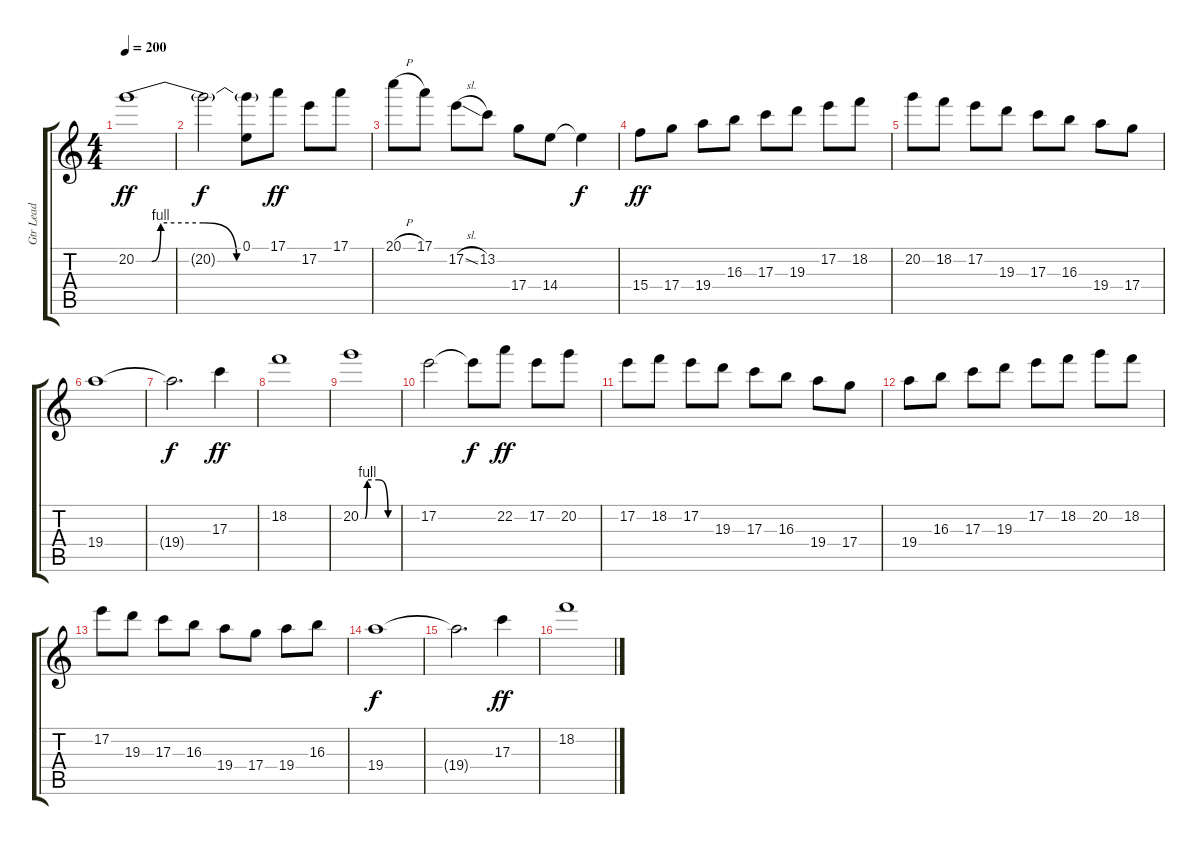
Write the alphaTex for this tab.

\track ("Gtr Lead" "Gtr Lead") {instrument distortionguitar}
\staff {score tabs}
\tuning (E4 B3 G3 D3 A2 E2) {hide}
\ts (4 4)
\tempo 200
\clef g2
\ks c
20.2{be (custom 0 0 7 0 11 4 30 4 45 0 60 0)}.1{dy ff} |
20.2{t}.2{dy f} (0.1 20.2{t}).8 17.1.8{dy ff} 17.2.8 17.1.8 |
20.1{h}.8 17.1.8 17.2{sl}.8 13.2.8 17.4.8 14.4.8 14.4{t}.4{dy f} |
15.4.8{dy ff} 17.4.8 19.4.8 16.3.8 17.3.8 19.3.8 17.2.8 18.2.8 |
20.2.8 18.2.8 17.2.8 19.3.8 17.3.8 16.3.8 19.4.8 17.4.8 |
19.4.1 |
19.4{t}.2{d dy f} 17.3.4{dy ff} |
18.2.1 |
20.2{be (custom 0 0 7 0 11 4 30 4 45 0 60 0)}.1 |
17.2.2 17.2{t}.8{dy f} 22.2.8{dy ff} 17.2.8 20.2.8 |
17.2.8 18.2.8 17.2.8 19.3.8 17.3.8 16.3.8 19.4.8 17.4.8 |
19.4.8 16.3.8 17.3.8 19.3.8 17.2.8 18.2.8 20.2.8 18.2.8 |
17.2.8 19.3.8 17.3.8 16.3.8 19.4.8 17.4.8 19.4.8 16.3.8 |
19.4.1{dy f} |
19.4{t}.2{d} 17.3.4{dy ff} |
18.2.1
